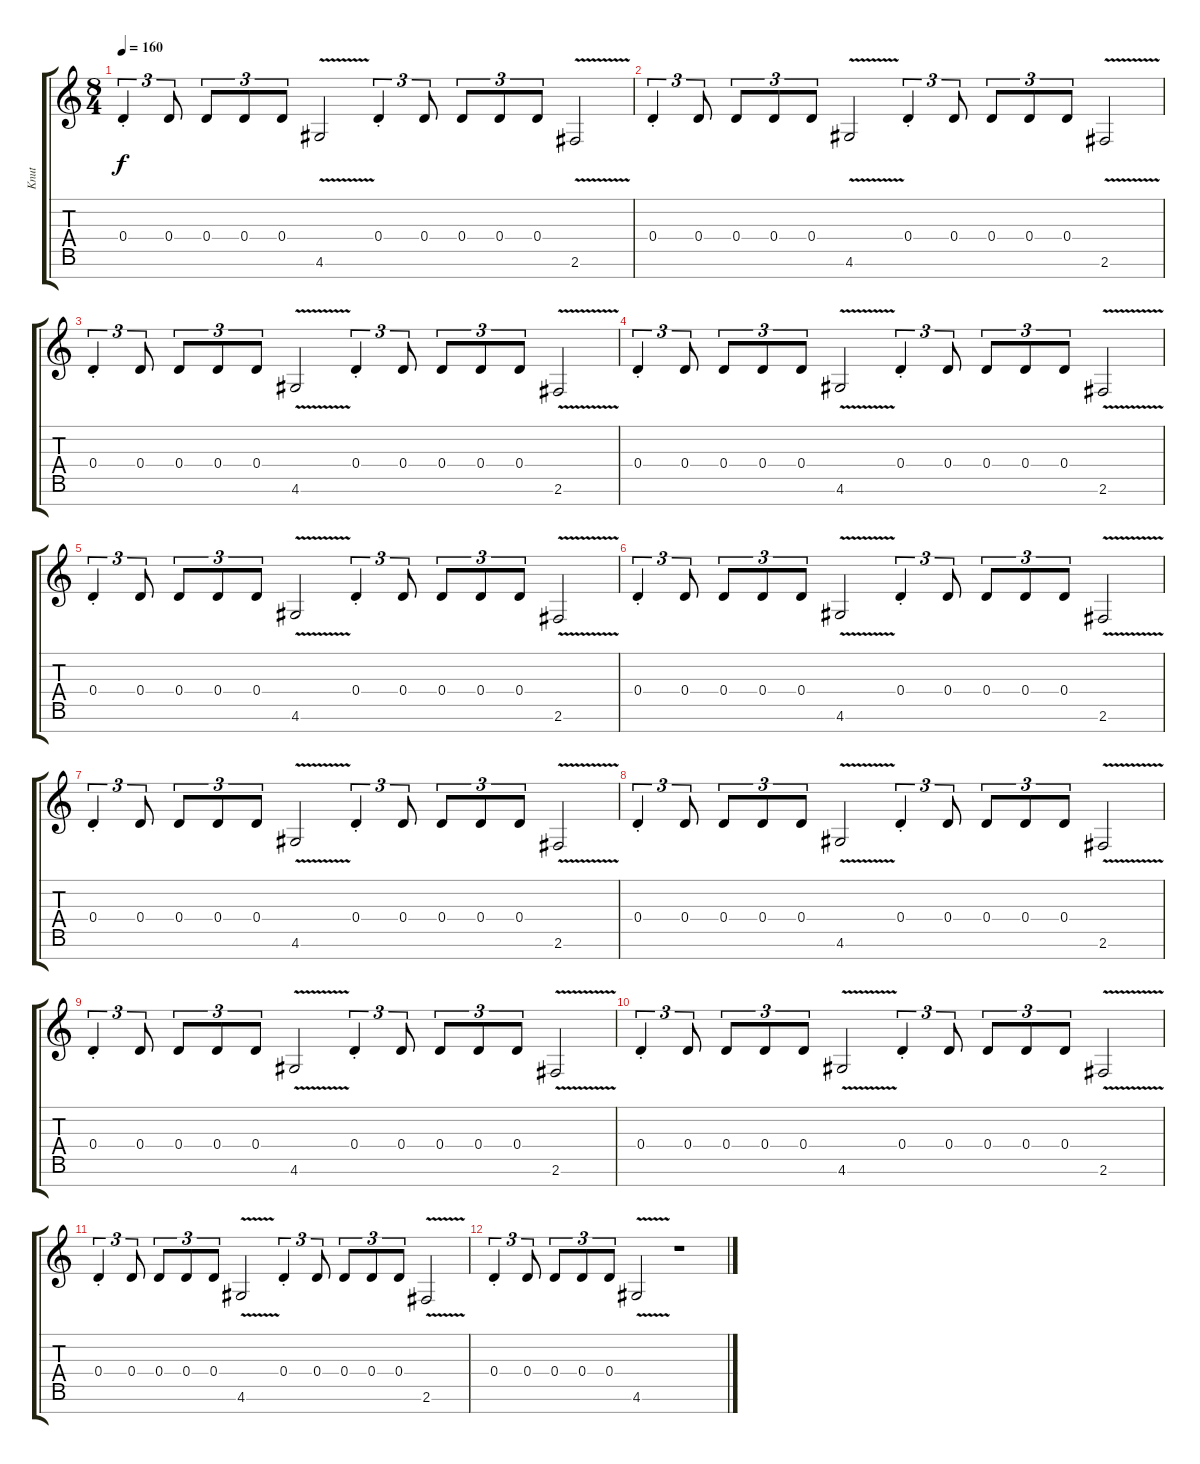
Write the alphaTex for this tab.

\track ("Knut" "Knut") {instrument distortionguitar}
\staff {score tabs}
\tuning (E4 B3 G3 D3 A2 E2 B1) {hide}
\ts (8 4)
\tempo 160
\clef g2
\ks c
0.4{st}.4{tu (3 2) dy f balance 8} 0.4.8{tu (3 2)} 0.4.8{tu (3 2)} 0.4.8{tu (3 2)} 0.4.8{tu (3 2)} 4.6{v}.2 0.4{st}.4{tu (3 2)} 0.4.8{tu (3 2)} 0.4.8{tu (3 2)} 0.4.8{tu (3 2)} 0.4.8{tu (3 2)} 2.6{v}.2 |
0.4{st}.4{tu (3 2) balance 8} 0.4.8{tu (3 2)} 0.4.8{tu (3 2)} 0.4.8{tu (3 2)} 0.4.8{tu (3 2)} 4.6{v}.2 0.4{st}.4{tu (3 2)} 0.4.8{tu (3 2)} 0.4.8{tu (3 2)} 0.4.8{tu (3 2)} 0.4.8{tu (3 2)} 2.6{v}.2 |
0.4{st}.4{tu (3 2) balance 8} 0.4.8{tu (3 2)} 0.4.8{tu (3 2)} 0.4.8{tu (3 2)} 0.4.8{tu (3 2)} 4.6{v}.2 0.4{st}.4{tu (3 2)} 0.4.8{tu (3 2)} 0.4.8{tu (3 2)} 0.4.8{tu (3 2)} 0.4.8{tu (3 2)} 2.6{v}.2 |
0.4{st}.4{tu (3 2) balance 8} 0.4.8{tu (3 2)} 0.4.8{tu (3 2)} 0.4.8{tu (3 2)} 0.4.8{tu (3 2)} 4.6{v}.2 0.4{st}.4{tu (3 2)} 0.4.8{tu (3 2)} 0.4.8{tu (3 2)} 0.4.8{tu (3 2)} 0.4.8{tu (3 2)} 2.6{v}.2 |
0.4{st}.4{tu (3 2) balance 8} 0.4.8{tu (3 2)} 0.4.8{tu (3 2)} 0.4.8{tu (3 2)} 0.4.8{tu (3 2)} 4.6{v}.2 0.4{st}.4{tu (3 2)} 0.4.8{tu (3 2)} 0.4.8{tu (3 2)} 0.4.8{tu (3 2)} 0.4.8{tu (3 2)} 2.6{v}.2 |
0.4{st}.4{tu (3 2) balance 8} 0.4.8{tu (3 2)} 0.4.8{tu (3 2)} 0.4.8{tu (3 2)} 0.4.8{tu (3 2)} 4.6{v}.2 0.4{st}.4{tu (3 2)} 0.4.8{tu (3 2)} 0.4.8{tu (3 2)} 0.4.8{tu (3 2)} 0.4.8{tu (3 2)} 2.6{v}.2 |
0.4{st}.4{tu (3 2) balance 8} 0.4.8{tu (3 2)} 0.4.8{tu (3 2)} 0.4.8{tu (3 2)} 0.4.8{tu (3 2)} 4.6{v}.2 0.4{st}.4{tu (3 2)} 0.4.8{tu (3 2)} 0.4.8{tu (3 2)} 0.4.8{tu (3 2)} 0.4.8{tu (3 2)} 2.6{v}.2 |
0.4{st}.4{tu (3 2) balance 8} 0.4.8{tu (3 2)} 0.4.8{tu (3 2)} 0.4.8{tu (3 2)} 0.4.8{tu (3 2)} 4.6{v}.2 0.4{st}.4{tu (3 2)} 0.4.8{tu (3 2)} 0.4.8{tu (3 2)} 0.4.8{tu (3 2)} 0.4.8{tu (3 2)} 2.6{v}.2 |
0.4{st}.4{tu (3 2) balance 8} 0.4.8{tu (3 2)} 0.4.8{tu (3 2)} 0.4.8{tu (3 2)} 0.4.8{tu (3 2)} 4.6{v}.2 0.4{st}.4{tu (3 2)} 0.4.8{tu (3 2)} 0.4.8{tu (3 2)} 0.4.8{tu (3 2)} 0.4.8{tu (3 2)} 2.6{v}.2 |
0.4{st}.4{tu (3 2) balance 8} 0.4.8{tu (3 2)} 0.4.8{tu (3 2)} 0.4.8{tu (3 2)} 0.4.8{tu (3 2)} 4.6{v}.2 0.4{st}.4{tu (3 2)} 0.4.8{tu (3 2)} 0.4.8{tu (3 2)} 0.4.8{tu (3 2)} 0.4.8{tu (3 2)} 2.6{v}.2 |
0.4{st}.4{tu (3 2) balance 8} 0.4.8{tu (3 2)} 0.4.8{tu (3 2)} 0.4.8{tu (3 2)} 0.4.8{tu (3 2)} 4.6{v}.2 0.4{st}.4{tu (3 2)} 0.4.8{tu (3 2)} 0.4.8{tu (3 2)} 0.4.8{tu (3 2)} 0.4.8{tu (3 2)} 2.6{v}.2 |
0.4{st}.4{tu (3 2) balance 8} 0.4.8{tu (3 2)} 0.4.8{tu (3 2)} 0.4.8{tu (3 2)} 0.4.8{tu (3 2)} 4.6{v}.2 r.1
